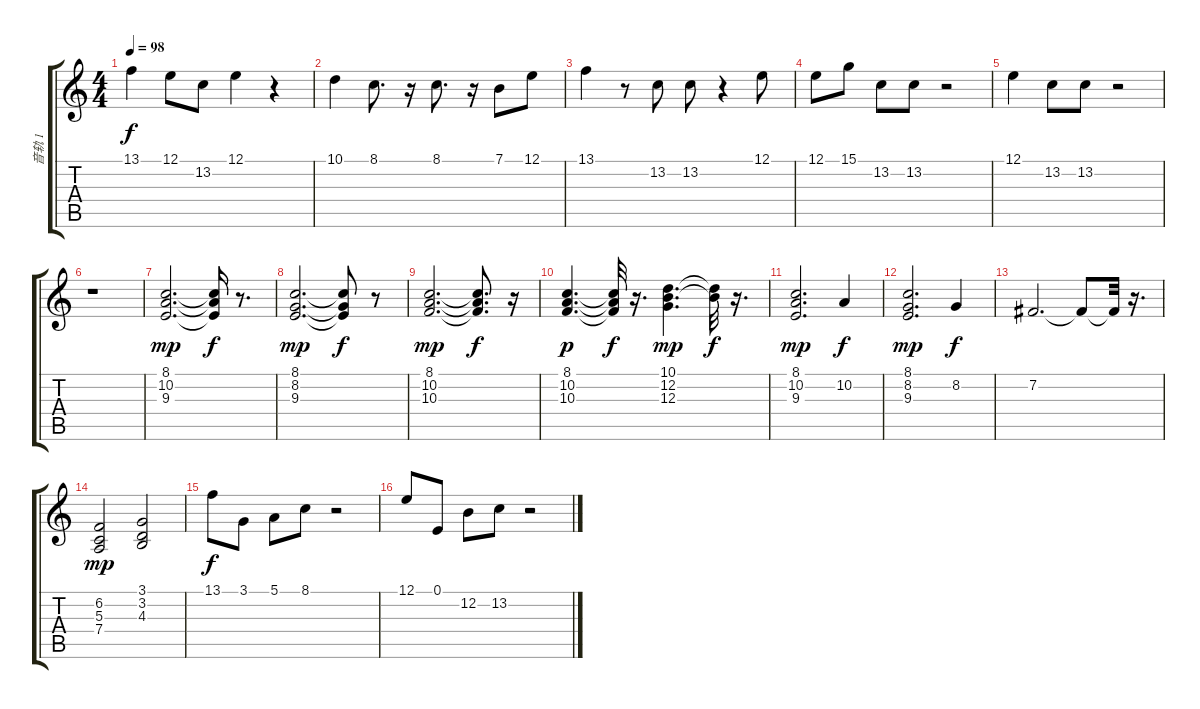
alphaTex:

\track ("音轨 1" "音轨 1") {instrument brightacousticpiano}
\staff {score tabs}
\tuning (E4 B3 G3 D3 A2 E2) {hide}
\ts (4 4)
\tempo 98
\clef g2
\ks c
13.1.4{dy f} 12.1.8 13.2.8 12.1.4 r.4 |
10.1.4 8.1.8{d} r.16 8.1.8{d} r.16 7.1.8 12.1.8 |
13.1.4 r.8 13.2.8 13.2.8 r.4 12.1.8 |
12.1.8 15.1.8 13.2.8 13.2.8 r.2 |
12.1.4 13.2.8 13.2.8 r.2 |
r.1 |
(8.1 10.2 9.3).2{d dy mp} (8.1{t} 10.2{t} 9.3{t}).16{dy f} r.8{d} |
(8.1 8.2 9.3).2{d dy mp} (8.1{t} 8.2{t} 9.3{t}).8{dy f} r.8 |
(8.1 10.2 10.3).2{d dy mp} (8.1{t} 10.2{t} 10.3{t}).8{d dy f} r.16 |
(8.1 10.2 10.3).4{d dy p} (8.1{t} 10.2{t} 10.3{t}).32{dy f} r.16{d} (10.1 12.2 12.3).4{d dy mp} (10.1{t} 12.2{t}).32{dy f} r.16{d} |
(8.1 10.2 9.3).2{d dy mp} 10.2.4{dy f} |
(8.1 8.2 9.3).2{d dy mp} 8.2.4{dy f} |
7.2.2{d} 7.2{t}.8 7.2{t}.32 r.16{d} |
(6.2 5.3 7.4).2{dy mp} (3.1 3.2 4.3).2 |
13.1.8{dy f} 3.1.8 5.1.8 8.1.8 r.2 |
12.1.8 0.1.8 12.2.8 13.2.8 r.2
